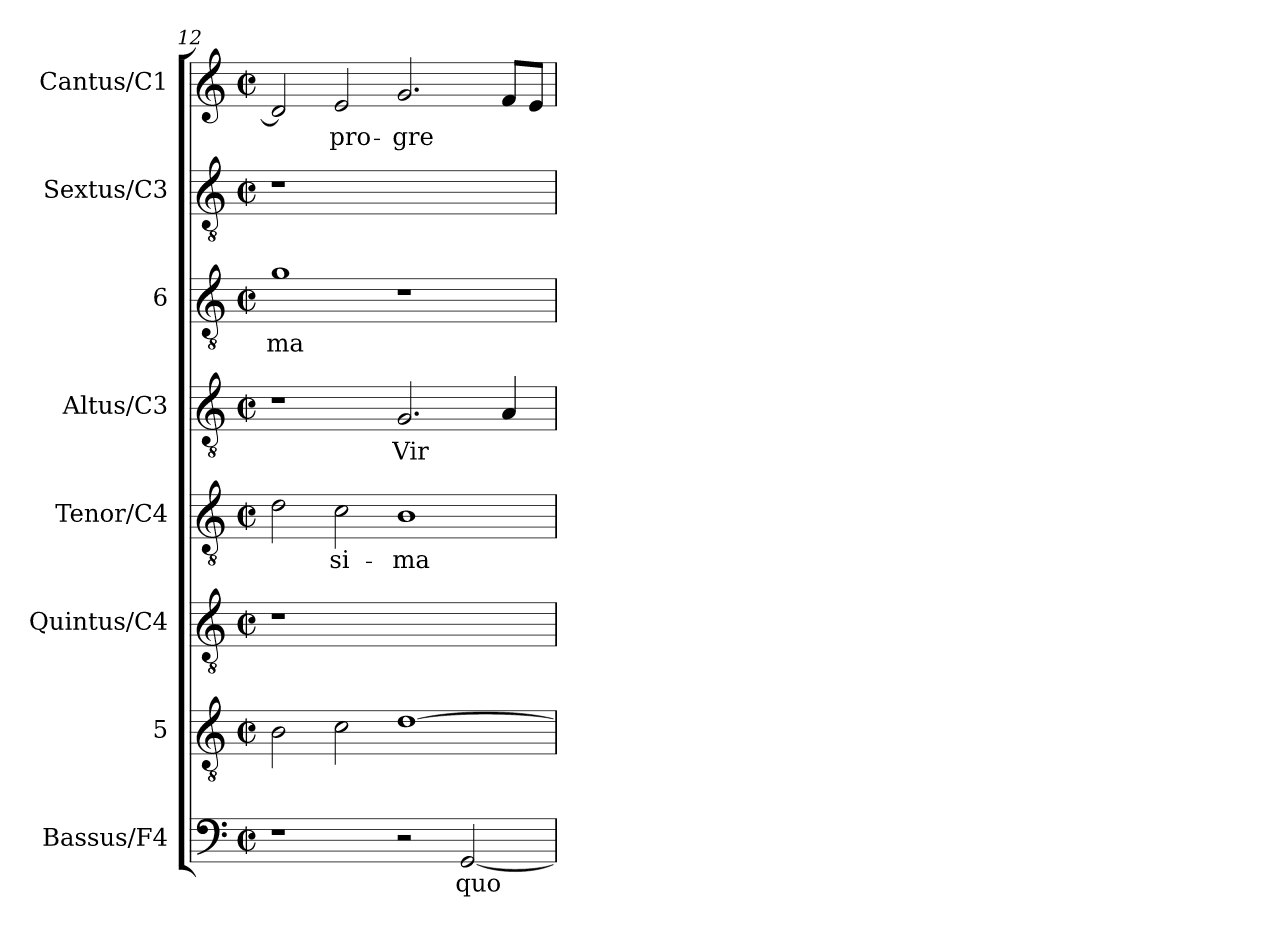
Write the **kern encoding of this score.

**kern	**text	**kern	**text	**kern	**kern	**text	**kern	**text	**kern	**text	**kern	**kern	**text
*part8	*part8	*part7	*part7	*part6	*part5	*part5	*part4	*part4	*part3	*part3	*part2	*part1	*part1
*staff8	*staff8	*staff7	*staff7	*staff6	*staff5	*staff5	*staff4	*staff4	*staff3	*staff3	*staff2	*staff1	*staff1
*I"Bassus/F4	*	*I"5	*	*I"Quintus/C4	*I"Tenor/C4	*	*I"Altus/C3	*	*I"6	*	*I"Sextus/C3	*I"Cantus/C1	*
*I'B	*	*	*	*	*I'T	*	*I'A	*	*	*	*	*I'C	*
*clefF4	*	*clefGv2	*	*clefGv2	*clefGv2	*	*clefGv2	*	*clefGv2	*	*clefGv2	*clefG2	*
*k[]	*	*k[]	*	*k[]	*k[]	*	*k[]	*	*k[]	*	*k[]	*k[]	*
*C:	*	*C:	*	*C:	*C:	*	*C:	*	*C:	*	*C:	*C:	*
*M2/2	*	*M2/2	*	*M2/2	*M2/2	*	*M2/2	*	*M2/2	*	*M2/2	*M2/2	*
*met(c|)	*	*met(c|)	*	*met(c|)	*met(c|)	*	*met(c|)	*	*met(c|)	*	*met(c|)	*met(c|)	*
=12	=12	=12	=12	=12	=12	=12	=12	=12	=12	=12	=12	=12	=12
!	!	!	!LO:LY:b:cj	!	!	!LO:LY:b:cj	!	!	!	!LO:LY:b:cj	!	!	!LO:LY:b:cj
1r	.	2B\	--	1r	2d\	--	1r	.	1g	-ma	1r	2d/]	.
!	!	!	!LO:LY:b:cj	!	!	!LO:LY:b:cj	!	!	!	!	!	!	!LO:LY:b:cj
.	.	2c\	--	.	2c\	-si-	.	.	.	.	.	2e/	pro-
!	!	!	!LO:LY:b:cj	!	!	!LO:LY:b:cj	!	!LO:LY:b:cj	!	!	!	!	!LO:LY:b:cj
2r	.	[>1d	--	1ryy	1B	-ma	2.G/	Vir-	1r	.	1ryy	2.g/	-gre-
!	!LO:LY:b:cj	!	!	!	!	!	!	!	!	!	!	!	!
[<2GG/	quo	.	.	.	.	.	.	.	.	.	.	.	.
!	!	!	!	!	!	!	!	!LO:LY:b:cj	!	!	!	!	!LO:LY:b:cj
.	.	.	.	.	.	.	4A/	--	.	.	.	8f/L	--
!	!	!	!	!	!	!	!	!	!	!	!	!	!LO:LY:b:cj
.	.	.	.	.	.	.	.	.	.	.	.	8e/J	--
=	=	=	=	=	=	=	=	=	=	=	=	=	=
*-	*-	*-	*-	*-	*-	*-	*-	*-	*-	*-	*-	*-	*-
